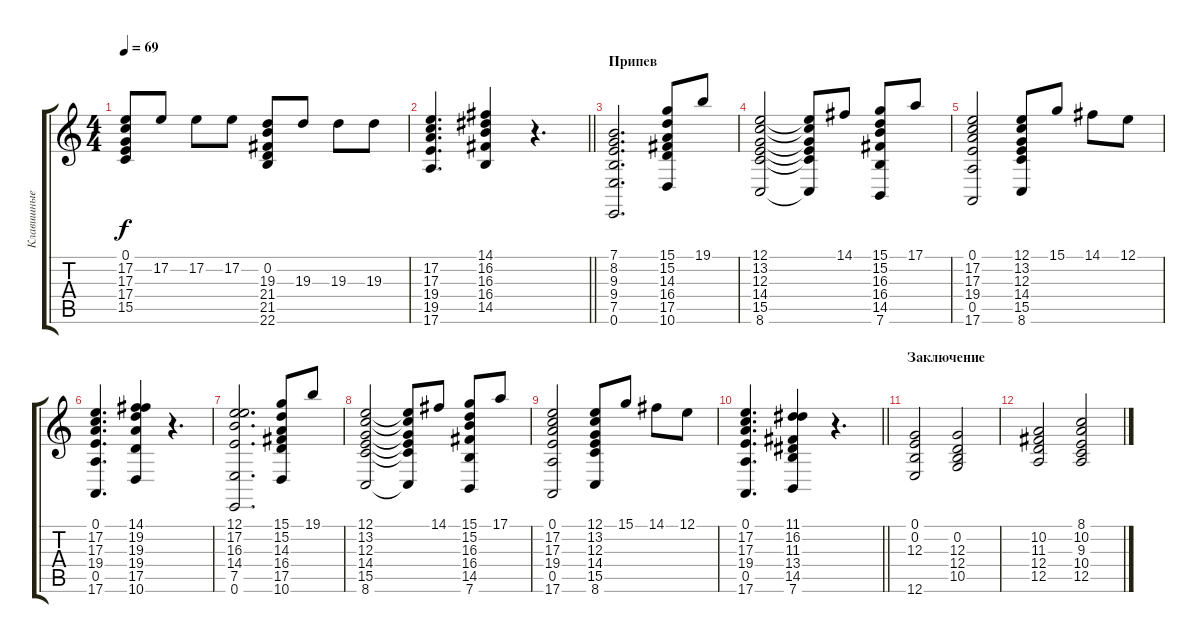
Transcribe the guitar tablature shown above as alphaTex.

\track ("Клавишные II" "Клавишные ") {instrument stringensemble1}
\staff {score tabs}
\tuning (E4 B3 G3 D3 A2 E2) {hide}
\ts (4 4)
\tempo 69
\clef g2
\ks c
(0.1 17.2 17.3 17.4 15.5).8{dy f} 17.2.8 17.2.8 17.2.8 (0.2 19.3 21.4 21.5 22.6).8 19.3.8 19.3.8 19.3.8 |
\barLineRight lightlight
(17.2 17.3 19.4 19.5 17.6).4{d} (14.1 16.2 16.3 16.4 14.5).4 r.4{d} |
\section ("" "Припев")
(7.1 8.2 9.3 9.4 7.5 0.6).2{d} (15.1 15.2 14.3 16.4 17.5 10.6).8 19.1.8 |
(12.1 13.2 12.3 14.4 15.5 8.6).2 (12.1{t} 13.2{t} 12.3{t} 14.4{t} 15.5{t} 8.6{t}).8 14.1.8 (15.1 15.2 16.3 16.4 14.5 7.6).8 17.1.8 |
(0.1 17.2 17.3 19.4 0.5 17.6).2 (12.1 13.2 12.3 14.4 15.5 8.6).8 15.1.8 14.1.8 12.1.8 |
(0.1 17.2 17.3 19.4 0.5 17.6).4{d} (14.1 19.2 19.3 19.4 17.5 10.6).4 r.4{d} |
(12.1 17.2 16.3 14.4 7.5 0.6).2{d} (15.1 15.2 14.3 16.4 17.5 10.6).8 19.1.8 |
(12.1 13.2 12.3 14.4 15.5 8.6).2 (12.1{t} 13.2{t} 12.3{t} 14.4{t} 15.5{t} 8.6{t}).8 14.1.8 (15.1 15.2 16.3 16.4 14.5 7.6).8 17.1.8 |
(0.1 17.2 17.3 19.4 0.5 17.6).2 (12.1 13.2 12.3 14.4 15.5 8.6).8 15.1.8 14.1.8 12.1.8 |
\barLineRight lightlight
(0.1 17.2 17.3 19.4 0.5 17.6).4{d} (11.1 16.2 11.3 13.4 14.5 7.6).4 r.4{d} |
\section ("" "Заключение")
(0.1 0.2 12.3 12.6).2 (0.2 12.3 12.4 10.5).2 |
(10.2 11.3 12.4 12.5).2 (8.1 10.2 9.3 10.4 12.5).2
